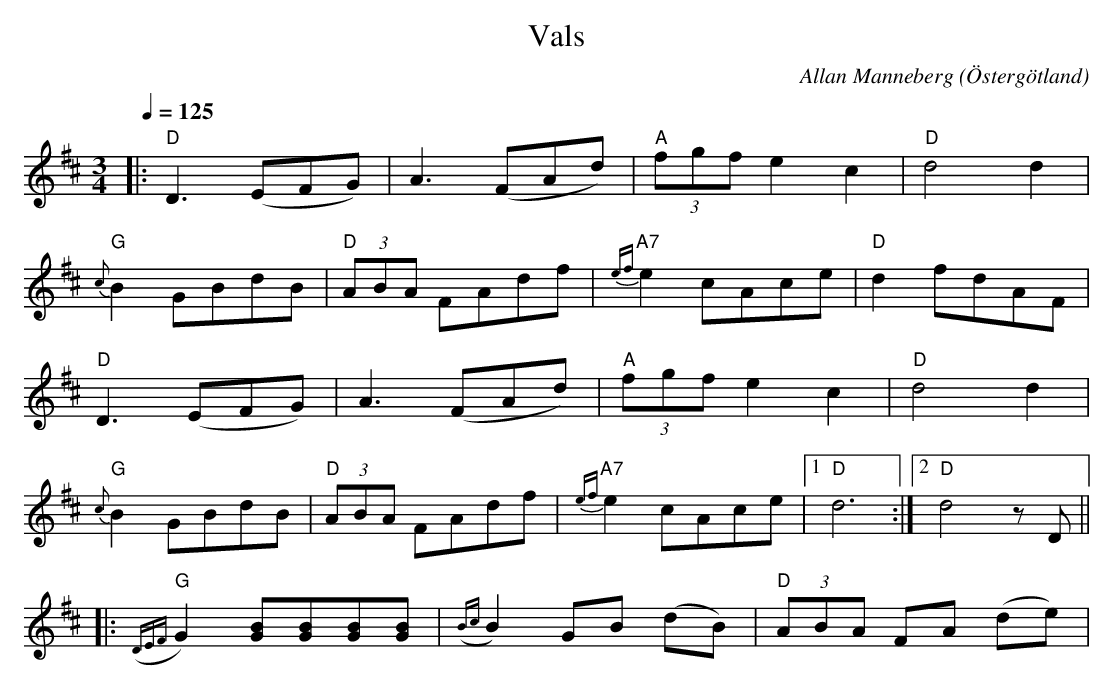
X:1
T:Vals
O:Östergötland
C:Allan Manneberg
Q:1/4=125
M: 3/4
L: 1/8
K: D
|: "D"D3(EFG) | A3(FAd) |"A" (3fgf e2 c2|"D" d4 d2|
"G" {c}B2 GBdB| "D" (3ABA FAdf | "A7" {ef}e2 cAce|"D" d2 fdAF|
"D"D3(EFG) | A3(FAd) |"A" (3fgf e2 c2|"D" d4 d2|
"G" {c}B2 GBdB| "D" (3ABA FAdf | "A7" {ef}e2 cAce|1"D" d6 :|2 "D" d4 z D||
|:"G"({DEF}G2) [GB][GB][GB][GB]|({Bc}B2) GB (dB)|"D"(3ABA FA (de)|
